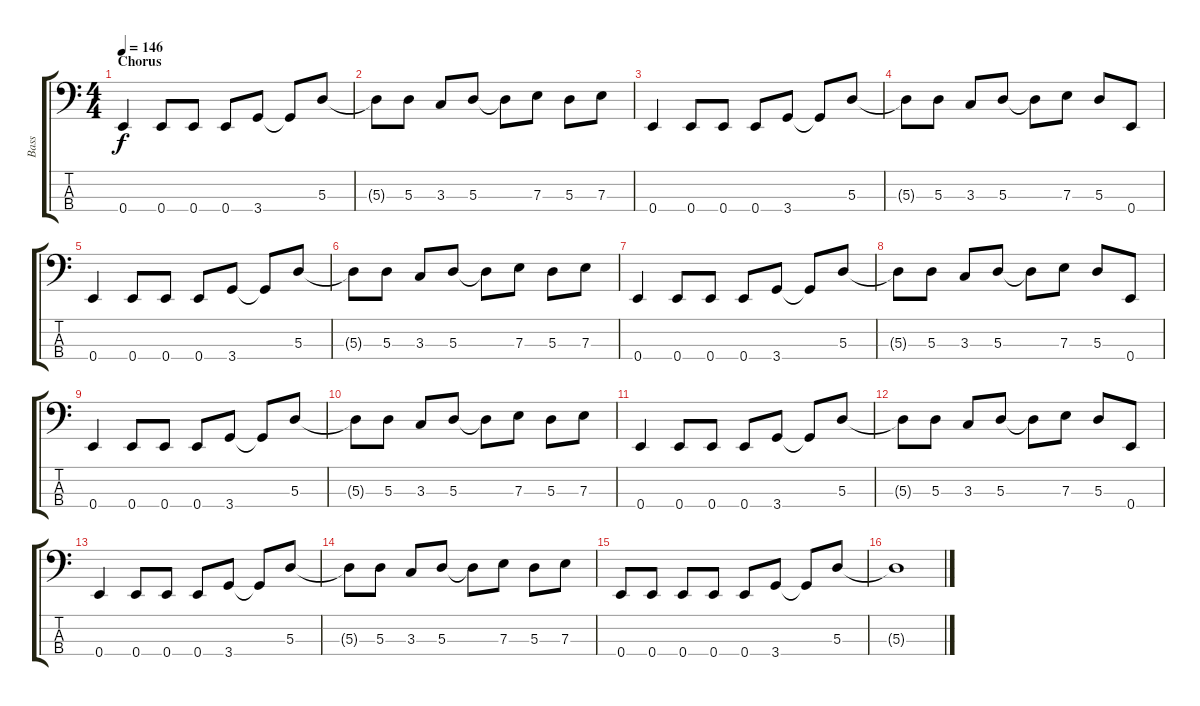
\track ("Bass" "Bass") {instrument electricbassfinger}
\staff {score tabs}
\tuning (G2 D2 A1 E1) {hide}
\ts (4 4)
\section ("" "Chorus")
\tempo 146
\clef f4
\ks c
0.4.4{dy f} 0.4.8 0.4.8 0.4.8 3.4.8 3.4{t}.8 5.3.8 |
5.3{t}.8 5.3.8 3.3.8 5.3.8 5.3{t}.8 7.3.8 5.3.8 7.3.8 |
0.4.4 0.4.8 0.4.8 0.4.8 3.4.8 3.4{t}.8 5.3.8 |
5.3{t}.8 5.3.8 3.3.8 5.3.8 5.3{t}.8 7.3.8 5.3.8 0.4.8 |
0.4.4 0.4.8 0.4.8 0.4.8 3.4.8 3.4{t}.8 5.3.8 |
5.3{t}.8 5.3.8 3.3.8 5.3.8 5.3{t}.8 7.3.8 5.3.8 7.3.8 |
0.4.4 0.4.8 0.4.8 0.4.8 3.4.8 3.4{t}.8 5.3.8 |
5.3{t}.8 5.3.8 3.3.8 5.3.8 5.3{t}.8 7.3.8 5.3.8 0.4.8 |
0.4.4 0.4.8 0.4.8 0.4.8 3.4.8 3.4{t}.8 5.3.8 |
5.3{t}.8 5.3.8 3.3.8 5.3.8 5.3{t}.8 7.3.8 5.3.8 7.3.8 |
0.4.4 0.4.8 0.4.8 0.4.8 3.4.8 3.4{t}.8 5.3.8 |
5.3{t}.8 5.3.8 3.3.8 5.3.8 5.3{t}.8 7.3.8 5.3.8 0.4.8 |
0.4.4 0.4.8 0.4.8 0.4.8 3.4.8 3.4{t}.8 5.3.8 |
5.3{t}.8 5.3.8 3.3.8 5.3.8 5.3{t}.8 7.3.8 5.3.8 7.3.8 |
0.4.8 0.4.8 0.4.8 0.4.8 0.4.8 3.4.8 3.4{t}.8 5.3.8 |
5.3{t}.1
